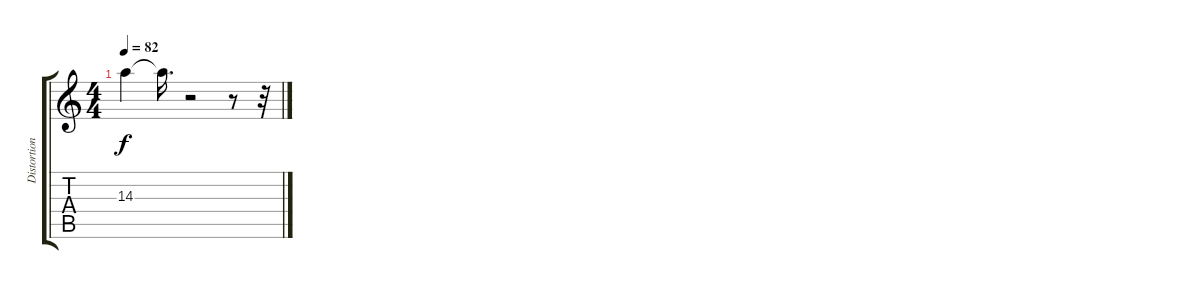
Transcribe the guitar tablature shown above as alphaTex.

\track ("Distortion Gt." "Distortion") {instrument distortionguitar}
\staff {score tabs}
\tuning (E4 B3 G3 D3 A2 E2) {hide}
\ts (4 4)
\tempo 82
\clef g2
\ks c
14.3{t}.4{dy f} 14.3{t}.16{d} r.2 r.8 r.32
